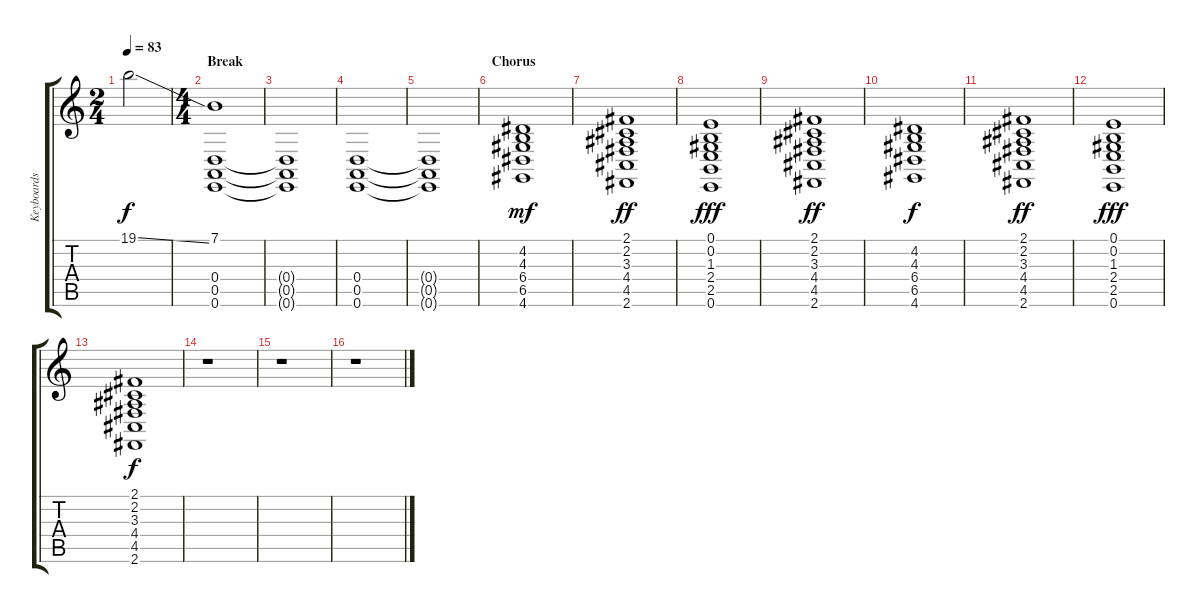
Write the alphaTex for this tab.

\track ("Keyboards" "Keyboards") {instrument acousticgrandpiano}
\staff {score tabs}
\tuning (E4 B3 G3 D3 A2 E2) {hide}
\ts (2 4)
\tempo 83
\clef g2
\ks c
19.1{ss}.2{dy f} |
\ts (4 4)
\section ("" "Break")
(7.1 0.4 0.5 0.6).1{volume 6 instrument seashore} |
(0.4{t} 0.5{t} 0.6{t}).1 |
(0.4 0.5 0.6).1 |
(0.4{t} 0.5{t} 0.6{t}).1 |
\section ("" "Chorus")
(4.2 4.3 6.4 6.5 4.6).1{dy mf volume 8 instrument stringensemble1} |
(2.1 2.2 3.3 4.4 4.5 2.6).1{dy ff} |
(0.1 0.2 1.3 2.4 2.5 0.6).1{dy fff} |
(2.1 2.2 3.3 4.4 4.5 2.6).1{dy ff} |
(4.2 4.3 6.4 6.5 4.6).1{dy f} |
(2.1 2.2 3.3 4.4 4.5 2.6).1{dy ff} |
(0.1 0.2 1.3 2.4 2.5 0.6).1{dy fff} |
(2.1 2.2 3.3 4.4 4.5 2.6).1{dy f} |
r.1 |
r.1 |
r.1
